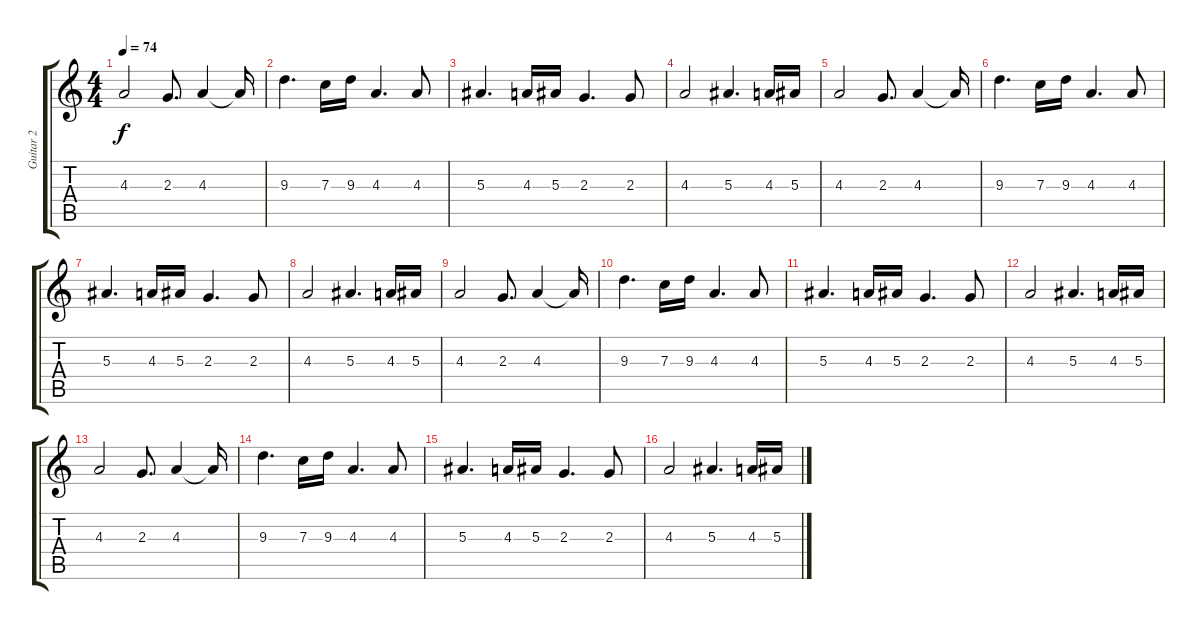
\track ("Guitar 2" "Guitar 2") {instrument distortionguitar}
\staff {score tabs}
\tuning (D4 A3 F3 C3 G2 D2) {hide}
\ts (4 4)
\tempo 74
\clef g2
\ks c
4.3.2{dy f} 2.3.8{d} 4.3.4 4.3{t}.16 |
9.3.4{d} 7.3.16 9.3.16 4.3.4{d} 4.3.8 |
5.3.4{d} 4.3.16 5.3.16 2.3.4{d} 2.3.8 |
4.3.2 5.3.4{d} 4.3.16 5.3.16 |
4.3.2 2.3.8{d} 4.3.4 4.3{t}.16 |
9.3.4{d} 7.3.16 9.3.16 4.3.4{d} 4.3.8 |
5.3.4{d} 4.3.16 5.3.16 2.3.4{d} 2.3.8 |
4.3.2 5.3.4{d} 4.3.16 5.3.16 |
4.3.2 2.3.8{d} 4.3.4 4.3{t}.16 |
9.3.4{d} 7.3.16 9.3.16 4.3.4{d} 4.3.8 |
5.3.4{d} 4.3.16 5.3.16 2.3.4{d} 2.3.8 |
4.3.2 5.3.4{d} 4.3.16 5.3.16 |
4.3.2 2.3.8{d} 4.3.4 4.3{t}.16 |
9.3.4{d} 7.3.16 9.3.16 4.3.4{d} 4.3.8 |
5.3.4{d} 4.3.16 5.3.16 2.3.4{d} 2.3.8 |
4.3.2 5.3.4{d} 4.3.16 5.3.16
